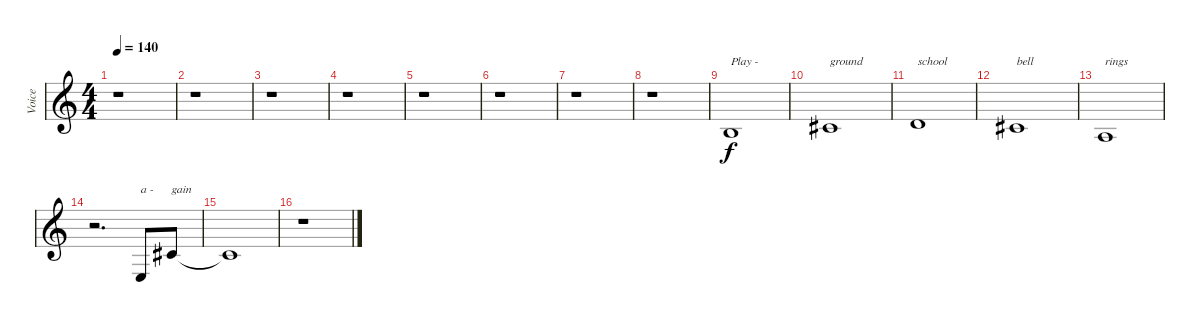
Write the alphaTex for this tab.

\track ("Voice" "Voice") {instrument trumpet}
\staff {score}
\tuning (E4 B3 G3 D3 A2 E2) {hide}
\ts (4 4)
\tempo 140
\clef g2
\ks c
r.1{dy f instrument trumpet} |
r.1 |
r.1 |
r.1 |
r.1 |
r.1 |
r.1 |
r.1 |
0.2.1{txt "Play -"} |
2.2.1{txt "ground"} |
3.2.1{txt "school"} |
2.2.1{txt "bell"} |
2.3.1{txt "rings"} |
r.2{d} 2.4.8{txt "a -"} 2.2.8{txt "gain"} |
2.2{t}.1 |
r.1
